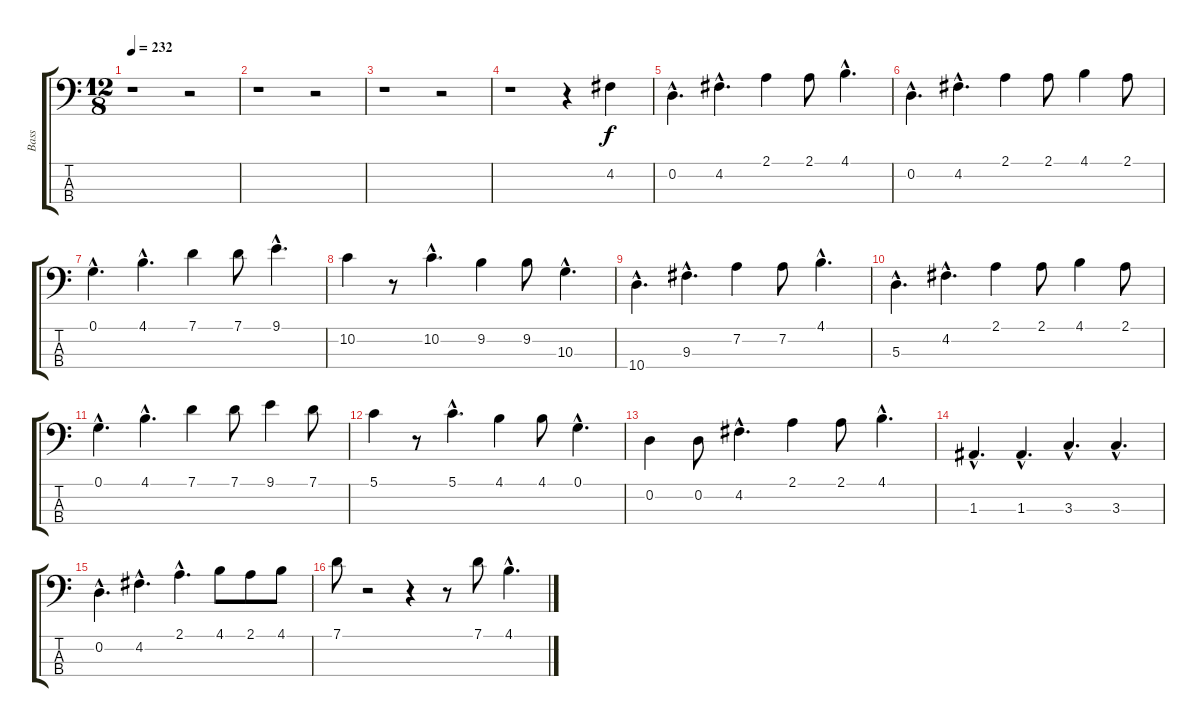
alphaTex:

\track ("Bass" "Bass") {instrument electricbassfinger}
\staff {score tabs}
\tuning (G2 D2 A1 E1) {hide}
\ts (12 8)
\tempo 232
\clef f4
\ks c
r.1{dy f instrument electricbassfinger} r.2 |
r.1 r.2 |
r.1 r.2 |
r.1 r.4 4.2.4 |
0.2{hac}.4{d} 4.2{hac}.4{d} 2.1.4 2.1.8 4.1{hac}.4{d} |
0.2{hac}.4{d} 4.2{hac}.4{d} 2.1.4 2.1.8 4.1.4 2.1.8 |
0.1{hac}.4{d} 4.1{hac}.4{d} 7.1.4 7.1.8 9.1{hac}.4{d} |
10.2.4 r.8 10.2{hac}.4{d} 9.2.4 9.2.8 10.3{hac}.4{d} |
10.4{hac}.4{d} 9.3{hac}.4{d} 7.2.4 7.2.8 4.1{hac}.4{d} |
5.3{hac}.4{d} 4.2{hac}.4{d} 2.1.4 2.1.8 4.1.4 2.1.8 |
0.1{hac}.4{d} 4.1{hac}.4{d} 7.1.4 7.1.8 9.1.4 7.1.8 |
5.1.4 r.8 5.1{hac}.4{d} 4.1.4 4.1.8 0.1{hac}.4{d} |
0.2.4 0.2.8 4.2{hac}.4{d} 2.1.4 2.1.8 4.1{hac}.4{d} |
1.3{hac}.4{d} 1.3{hac}.4{d} 3.3{hac}.4{d} 3.3{hac}.4{d} |
0.2{hac}.4{d} 4.2{hac}.4{d} 2.1{hac}.4{d} 4.1.8 2.1.8 4.1.8 |
7.1.8 r.2 r.4 r.8 7.1.8 4.1{hac}.4{d}
